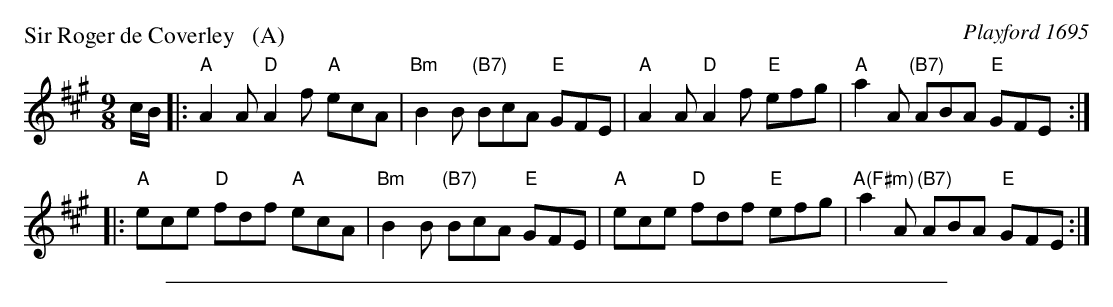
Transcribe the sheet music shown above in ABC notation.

X:1
P: Sir Roger de Coverley   (A)
O: Playford 1695
M: 9/8
L: 1/8
K: A
c/B/ |:\
"A"A2A "D"A2f "A"ecA | "Bm"B2B "(B7)"BcA "E"GFE |\
"A"A2A "D"A2f "E"efg | "A"a2A "(B7)"ABA "E"GFE :|
|:\
"A"ece "D"fdf "A"ecA | "Bm"B2B "(B7)"BcA "E"GFE |\
"A"ece "D"fdf "E"efg | "A(F#m)"a2A "(B7)"ABA "E"GFE :|
